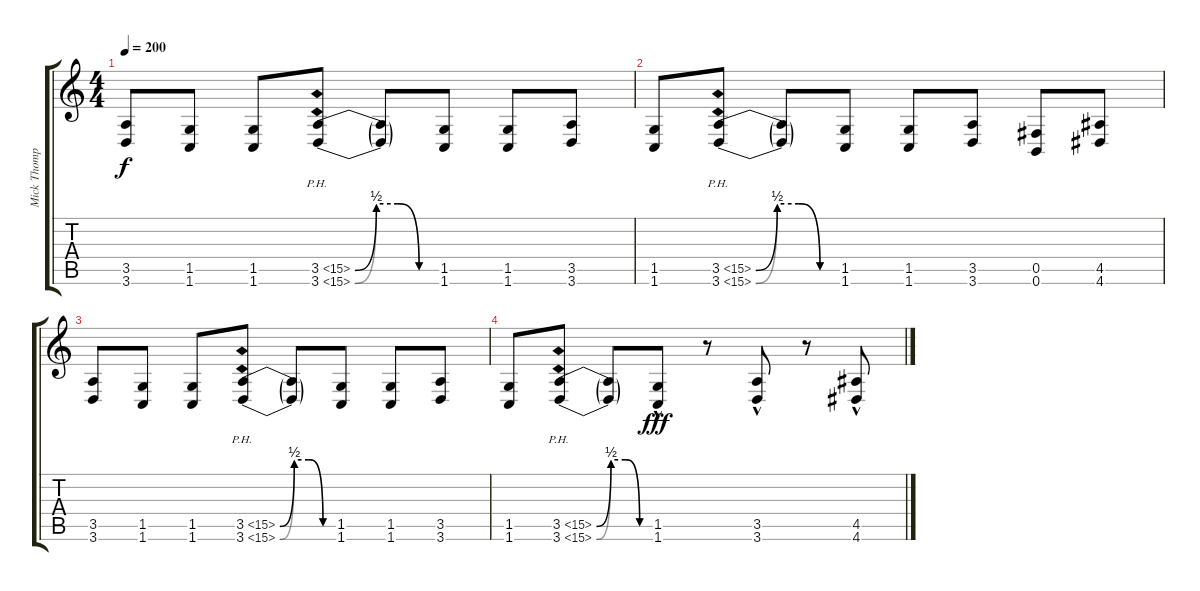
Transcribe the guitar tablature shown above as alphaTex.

\track ("Mick Thompson" "Mick Thomp") {instrument distortionguitar}
\staff {score tabs}
\tuning (Db4 Ab3 E3 B2 Gb2 B1) {hide}
\ts (4 4)
\tempo 200
\clef g2
\ks c
(3.5 3.6).8{dy f} (1.5 1.6).8 (1.5 1.6).8 (3.5{be (custom 0 0 15 2 30 2 45 0 60 0) ph 12} 3.6{be (custom 0 0 15 2 30 2 45 0 60 0) ph 12}).8 (3.5{t} 3.6{t}).8 (1.5 1.6).8 (1.5 1.6).8 (3.5 3.6).8 |
(1.5 1.6).8 (3.5{be (custom 0 0 15 2 30 2 45 0 60 0) ph 12} 3.6{be (custom 0 0 15 2 30 2 45 0 60 0) ph 12}).8 (3.5{t} 3.6{t}).8 (1.5 1.6).8 (1.5 1.6).8 (3.5 3.6).8 (0.5 0.6).8 (4.5 4.6).8 |
(3.5 3.6).8 (1.5 1.6).8 (1.5 1.6).8 (3.5{be (custom 0 0 15 2 30 2 45 0 60 0) ph 12} 3.6{be (custom 0 0 15 2 30 2 45 0 60 0) ph 12}).8 (3.5{t} 3.6{t}).8 (1.5 1.6).8 (1.5 1.6).8 (3.5 3.6).8 |
(1.5 1.6).8 (3.5{be (custom 0 0 15 2 30 2 45 0 60 0) ph 12} 3.6{be (custom 0 0 15 2 30 2 45 0 60 0) ph 12}).8 (3.5{t} 3.6{t}).8 (1.5{hac} 1.6{hac}).8{dy fff} r.8 (3.5{hac} 3.6{hac}).8 r.8 (4.5{hac} 4.6{hac}).8
